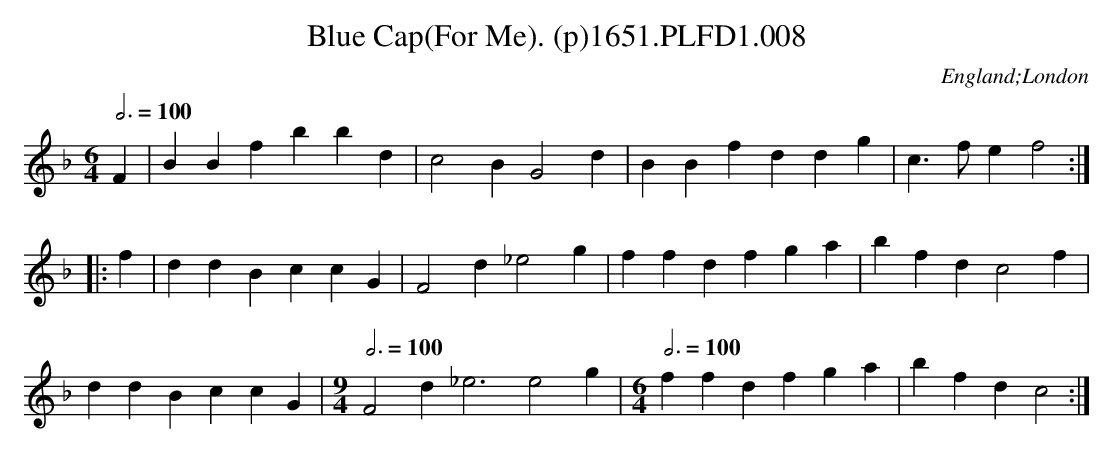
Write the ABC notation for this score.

X:1
T:Blue Cap(For Me). (p)1651.PLFD1.008
M:6/4
L:1/4
Q:3/4=100
O:England;London
K:F
F|BBf bbd|c2B G2d|BBf ddg|c>fe f2:|
|:f|ddB ccG|F2d _e2g|ffd fga|bfd c2f|
ddBccG|\
M:9/4
L:1/4
Q:3/4=100
F2d _e3 e2g|\
M:6/4
Q:3/4=100
ffd fga|bfd c2:|
